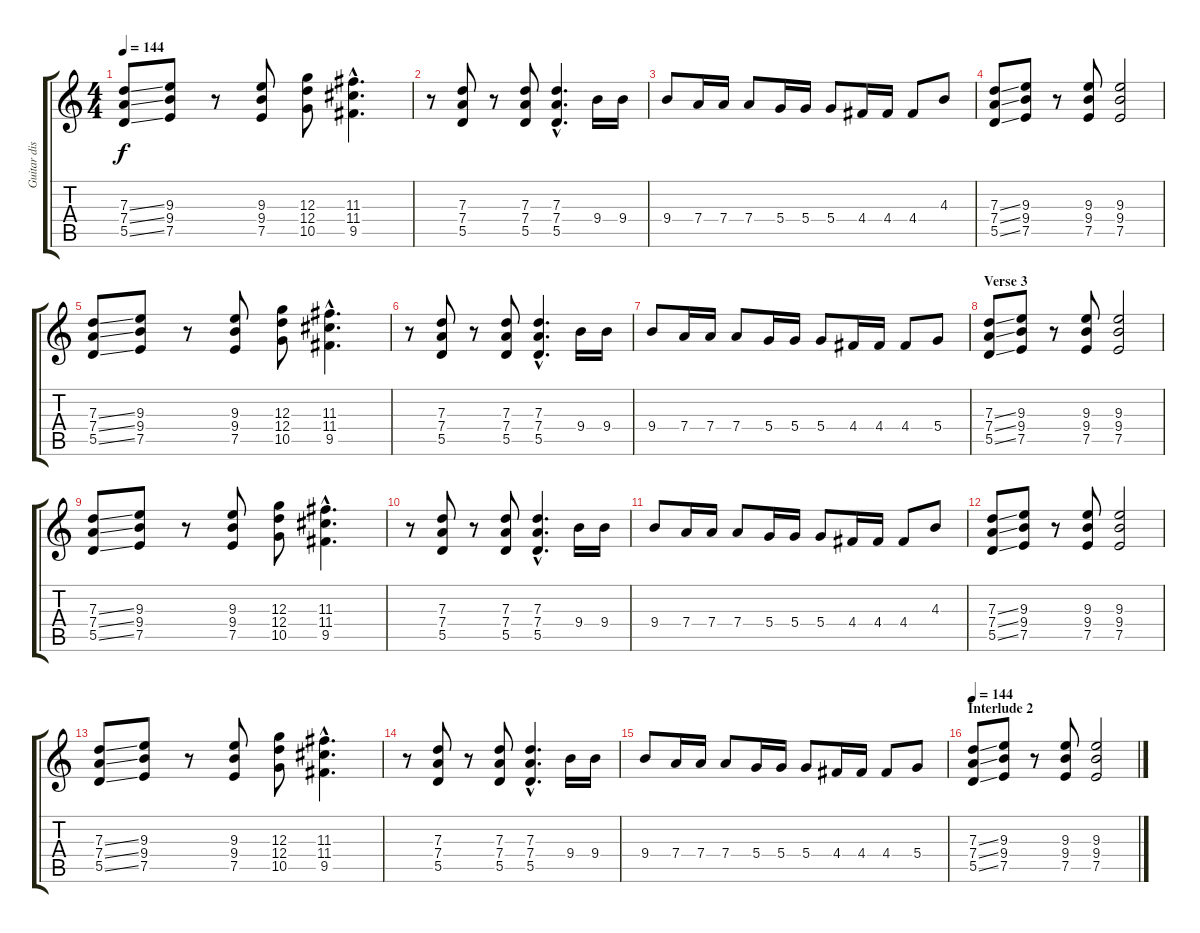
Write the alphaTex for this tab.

\track ("Guitar distortion 4" "Guitar dis") {instrument distortionguitar}
\staff {score tabs}
\tuning (E4 B3 G3 D3 A2 E2) {hide}
\ts (4 4)
\tempo 144
\clef g2
\ks c
(7.3{ss} 7.4{ss} 5.5{ss}).8{dy f} (9.3 9.4 7.5).8 r.8 (9.3 9.4 7.5).8 (12.3 12.4 10.5).8 (11.3{hac} 11.4{hac} 9.5{hac}).4{d} |
r.8 (7.3 7.4 5.5).8 r.8 (7.3 7.4 5.5).8 (7.3{hac} 7.4{hac} 5.5{hac}).4{d} 9.4.16 9.4.16 |
9.4.8 7.4.16 7.4.16 7.4.8 5.4.16 5.4.16 5.4.8 4.4.16 4.4.16 4.4.8 4.3.8 |
(7.3{ss} 7.4{ss} 5.5{ss}).8 (9.3 9.4 7.5).8 r.8 (9.3 9.4 7.5).8 (9.3 9.4 7.5).2 |
(7.3{ss} 7.4{ss} 5.5{ss}).8 (9.3 9.4 7.5).8 r.8 (9.3 9.4 7.5).8 (12.3 12.4 10.5).8 (11.3{hac} 11.4{hac} 9.5{hac}).4{d} |
r.8 (7.3 7.4 5.5).8 r.8 (7.3 7.4 5.5).8 (7.3{hac} 7.4{hac} 5.5{hac}).4{d} 9.4.16 9.4.16 |
9.4.8 7.4.16 7.4.16 7.4.8 5.4.16 5.4.16 5.4.8 4.4.16 4.4.16 4.4.8 5.4.8 |
\section ("" "Verse 3")
(7.3{ss} 7.4{ss} 5.5{ss}).8 (9.3 9.4 7.5).8 r.8 (9.3 9.4 7.5).8 (9.3 9.4 7.5).2 |
(7.3{ss} 7.4{ss} 5.5{ss}).8 (9.3 9.4 7.5).8 r.8 (9.3 9.4 7.5).8 (12.3 12.4 10.5).8 (11.3{hac} 11.4{hac} 9.5{hac}).4{d} |
r.8 (7.3 7.4 5.5).8 r.8 (7.3 7.4 5.5).8 (7.3{hac} 7.4{hac} 5.5{hac}).4{d} 9.4.16 9.4.16 |
9.4.8 7.4.16 7.4.16 7.4.8 5.4.16 5.4.16 5.4.8 4.4.16 4.4.16 4.4.8 4.3.8 |
(7.3{ss} 7.4{ss} 5.5{ss}).8 (9.3 9.4 7.5).8 r.8 (9.3 9.4 7.5).8 (9.3 9.4 7.5).2 |
(7.3{ss} 7.4{ss} 5.5{ss}).8 (9.3 9.4 7.5).8 r.8 (9.3 9.4 7.5).8 (12.3 12.4 10.5).8 (11.3{hac} 11.4{hac} 9.5{hac}).4{d} |
r.8 (7.3 7.4 5.5).8 r.8 (7.3 7.4 5.5).8 (7.3{hac} 7.4{hac} 5.5{hac}).4{d} 9.4.16 9.4.16 |
9.4.8 7.4.16 7.4.16 7.4.8 5.4.16 5.4.16 5.4.8 4.4.16 4.4.16 4.4.8 5.4.8 |
\section ("" "Interlude 2")
\tempo 144
(7.3{ss} 7.4{ss} 5.5{ss}).8 (9.3 9.4 7.5).8 r.8 (9.3 9.4 7.5).8 (9.3 9.4 7.5).2
